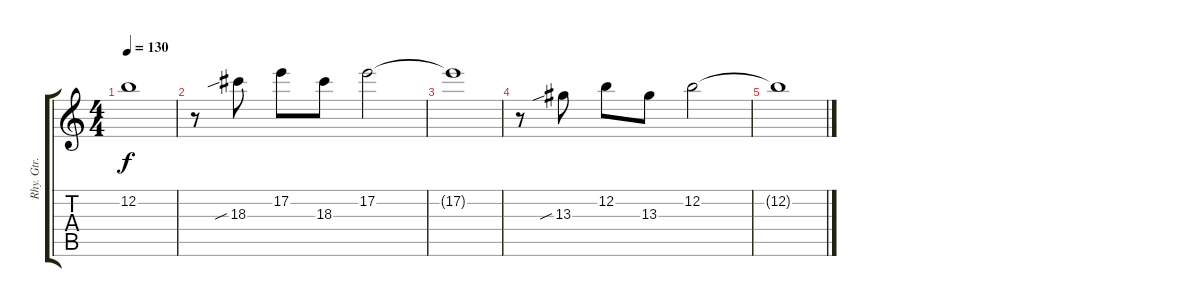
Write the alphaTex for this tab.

\track ("Rhy. Gtr. 4" "Rhy. Gtr. ") {instrument electricguitarclean}
\staff {score tabs}
\tuning (E4 B3 G3 D3 A2 E2) {hide}
\ts (4 4)
\tempo 130
\clef g2
\ks c
12.2{t}.1{dy f} |
r.8 18.3{sib}.8 17.2.8 18.3.8 17.2.2 |
17.2{t}.1 |
r.8 13.3{sib}.8 12.2.8 13.3.8 12.2.2 |
12.2{t}.1
